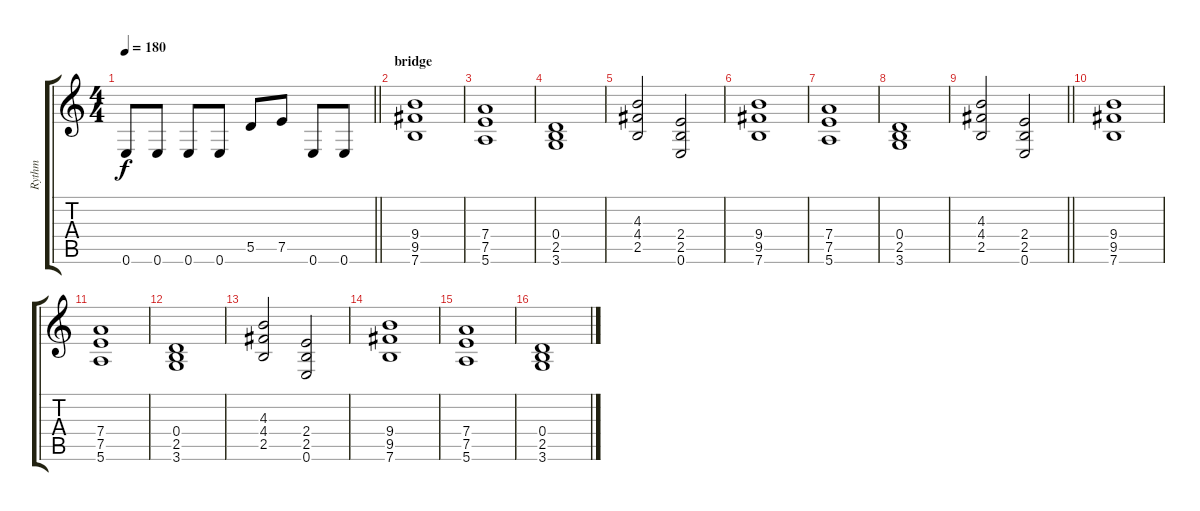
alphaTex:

\track ("Rythm" "Rythm") {instrument distortionguitar}
\staff {score tabs}
\tuning (E4 B3 G3 D3 A2 E2) {hide}
\ts (4 4)
\tempo 180
\clef g2
\barLineRight lightlight
\ks c
0.6.8{dy f} 0.6.8 0.6.8 0.6.8 5.5.8 7.5.8 0.6.8 0.6.8 |
\section ("" "bridge")
(9.4 9.5 7.6).1 |
(7.4 7.5 5.6).1 |
(0.4 2.5 3.6).1 |
(4.3 4.4 2.5).2 (2.4 2.5 0.6).2 |
(9.4 9.5 7.6).1 |
(7.4 7.5 5.6).1 |
(0.4 2.5 3.6).1 |
\barLineRight lightlight
(4.3 4.4 2.5).2 (2.4 2.5 0.6).2 |
\section ("" "")
(9.4 9.5 7.6).1 |
(7.4 7.5 5.6).1 |
(0.4 2.5 3.6).1 |
(4.3 4.4 2.5).2 (2.4 2.5 0.6).2 |
(9.4 9.5 7.6).1 |
(7.4 7.5 5.6).1 |
(0.4 2.5 3.6).1
